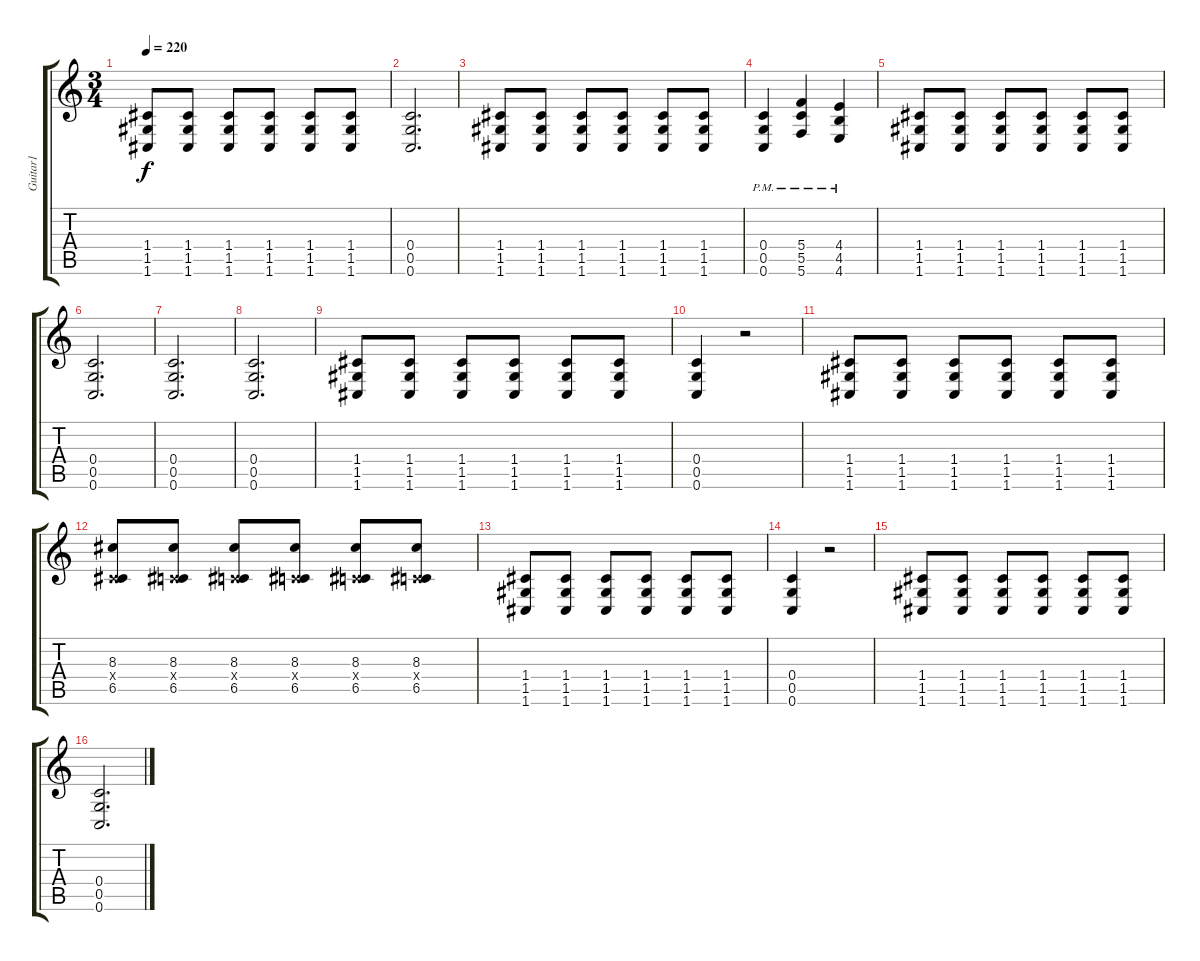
\track ("Guitar1" "Guitar1") {instrument distortionguitar}
\staff {score tabs}
\tuning (D4 A3 F3 C3 G2 C2) {hide}
\ts (3 4)
\tempo 220
\clef g2
\ks c
(1.4 1.5 1.6).8{dy f} (1.4 1.5 1.6).8 (1.4 1.5 1.6).8 (1.4 1.5 1.6).8 (1.4 1.5 1.6).8 (1.4 1.5 1.6).8 |
(0.4 0.5 0.6).2{d} |
(1.4 1.5 1.6).8 (1.4 1.5 1.6).8 (1.4 1.5 1.6).8 (1.4 1.5 1.6).8 (1.4 1.5 1.6).8 (1.4 1.5 1.6).8 |
(0.4{pm} 0.5{pm} 0.6{pm}).4 (5.4{pm} 5.5{pm} 5.6{pm}).4 (4.4{pm} 4.5{pm} 4.6{pm}).4 |
(1.4 1.5 1.6).8 (1.4 1.5 1.6).8 (1.4 1.5 1.6).8 (1.4 1.5 1.6).8 (1.4 1.5 1.6).8 (1.4 1.5 1.6).8 |
(0.4 0.5 0.6).2{d} |
(0.4 0.5 0.6).2{d} |
(0.4 0.5 0.6).2{d} |
(1.4 1.5 1.6).8 (1.4 1.5 1.6).8 (1.4 1.5 1.6).8 (1.4 1.5 1.6).8 (1.4 1.5 1.6).8 (1.4 1.5 1.6).8 |
(0.4 0.5 0.6).4 r.2 |
(1.4 1.5 1.6).8 (1.4 1.5 1.6).8 (1.4 1.5 1.6).8 (1.4 1.5 1.6).8 (1.4 1.5 1.6).8 (1.4 1.5 1.6).8 |
(8.3 0.4{x} 6.5).8 (8.3 0.4{x} 6.5).8 (8.3 0.4{x} 6.5).8 (8.3 0.4{x} 6.5).8 (8.3 0.4{x} 6.5).8 (8.3 0.4{x} 6.5).8 |
(1.4 1.5 1.6).8 (1.4 1.5 1.6).8 (1.4 1.5 1.6).8 (1.4 1.5 1.6).8 (1.4 1.5 1.6).8 (1.4 1.5 1.6).8 |
(0.4 0.5 0.6).4 r.2 |
(1.4 1.5 1.6).8 (1.4 1.5 1.6).8 (1.4 1.5 1.6).8 (1.4 1.5 1.6).8 (1.4 1.5 1.6).8 (1.4 1.5 1.6).8 |
(0.4 0.5 0.6).2{d}
